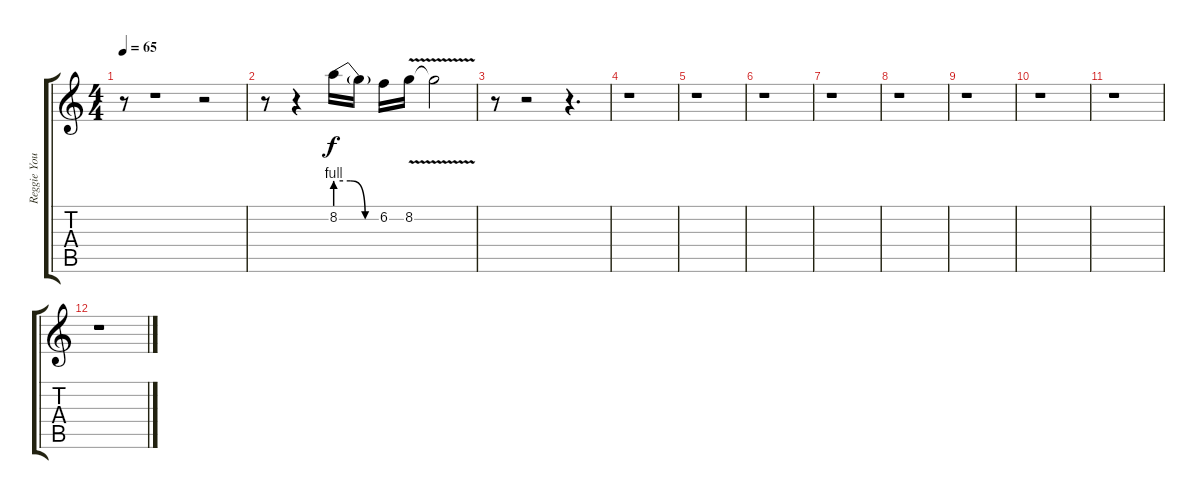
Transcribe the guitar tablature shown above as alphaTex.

\track ("Reggie Young - Acoustic Guitar" "Reggie You") {instrument acousticguitarsteel}
\staff {score tabs}
\tuning (E4 B3 G3 D3 A2 E2) {hide}
\ts (4 4)
\tempo 65
\clef g2
\ks c
r.8{dy f} r.1 r.2 |
r.8 r.4 8.2{be (custom 0 4 20 4 40 0 60 0)}.16 8.2{t}.16 6.2.16 8.2{v}.16 8.2{v t}.2 |
r.8 r.2 r.4{d} |
r.1 |
r.1 |
r.1 |
r.1 |
r.1 |
r.1 |
r.1 |
r.1 |
r.1
